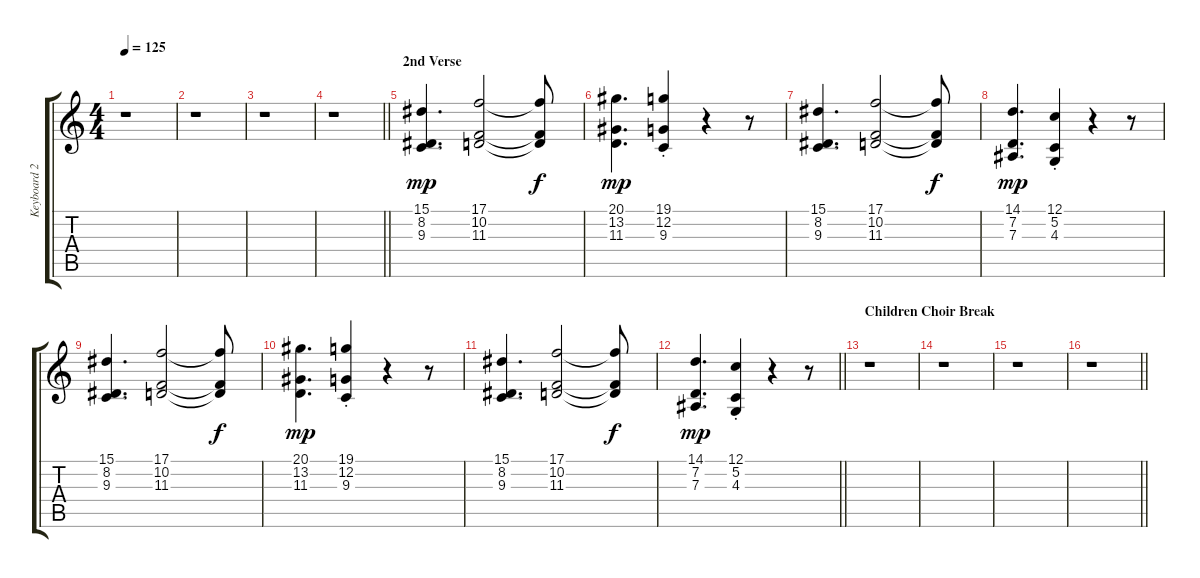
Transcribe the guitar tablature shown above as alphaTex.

\track ("Keyboard 2" "Keyboard 2") {instrument choiraahs}
\staff {score tabs}
\tuning (C4 G3 Eb3 Bb2 F2 C2) {hide}
\ts (4 4)
\tempo 125
\clef g2
\ks c
r.1{dy f} |
r.1 |
r.1 |
\barLineRight lightlight
r.1 |
\section ("" "2nd Verse")
(15.1 8.2 9.3).4{d dy mp} (17.1 10.2 11.3).2 (17.1{t} 10.2{t} 11.3{t}).8{dy f} |
(20.1 13.2 11.3).4{d dy mp} (19.1{st} 12.2{st} 9.3{st}).4 r.4 r.8 |
(15.1 8.2 9.3).4{d} (17.1 10.2 11.3).2 (17.1{t} 10.2{t} 11.3{t}).8{dy f} |
(14.1 7.2 7.3).4{d dy mp} (12.1{st} 5.2{st} 4.3{st}).4 r.4 r.8 |
(15.1 8.2 9.3).4{d} (17.1 10.2 11.3).2 (17.1{t} 10.2{t} 11.3{t}).8{dy f} |
(20.1 13.2 11.3).4{d dy mp} (19.1{st} 12.2{st} 9.3{st}).4 r.4 r.8 |
(15.1 8.2 9.3).4{d} (17.1 10.2 11.3).2 (17.1{t} 10.2{t} 11.3{t}).8{dy f} |
\barLineRight lightlight
(14.1 7.2 7.3).4{d dy mp} (12.1{st} 5.2{st} 4.3{st}).4 r.4 r.8 |
\section ("" "Children Choir Break")
r.1 |
r.1 |
r.1 |
\barLineRight lightlight
r.1
